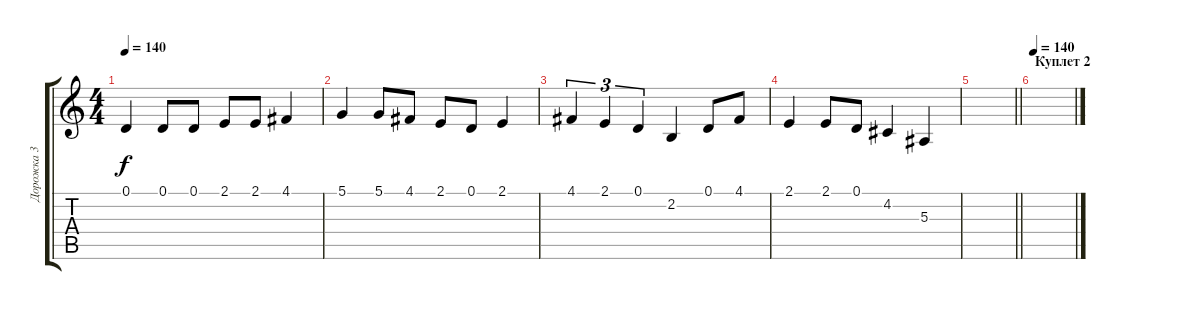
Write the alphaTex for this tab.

\track ("Дорожка 3" "Дорожка 3") {instrument accordion}
\staff {score tabs}
\tuning (D4 A3 F3 C3 G2 D2) {hide}
\ts (4 4)
\tempo 140
\clef g2
\ks c
0.1.4{dy f} 0.1.8 0.1.8 2.1.8 2.1.8 4.1.4 |
5.1.4 5.1.8 4.1.8 2.1.8 0.1.8 2.1.4 |
4.1.4{tu (3 2)} 2.1.4{tu (3 2)} 0.1.4{tu (3 2)} 2.2.4 0.1.8 4.1.8 |
2.1.4 2.1.8 0.1.8 4.2.4 5.3.4 |
\barLineRight lightlight
|
\section ("" "Куплет 2 ")
\tempo 140
